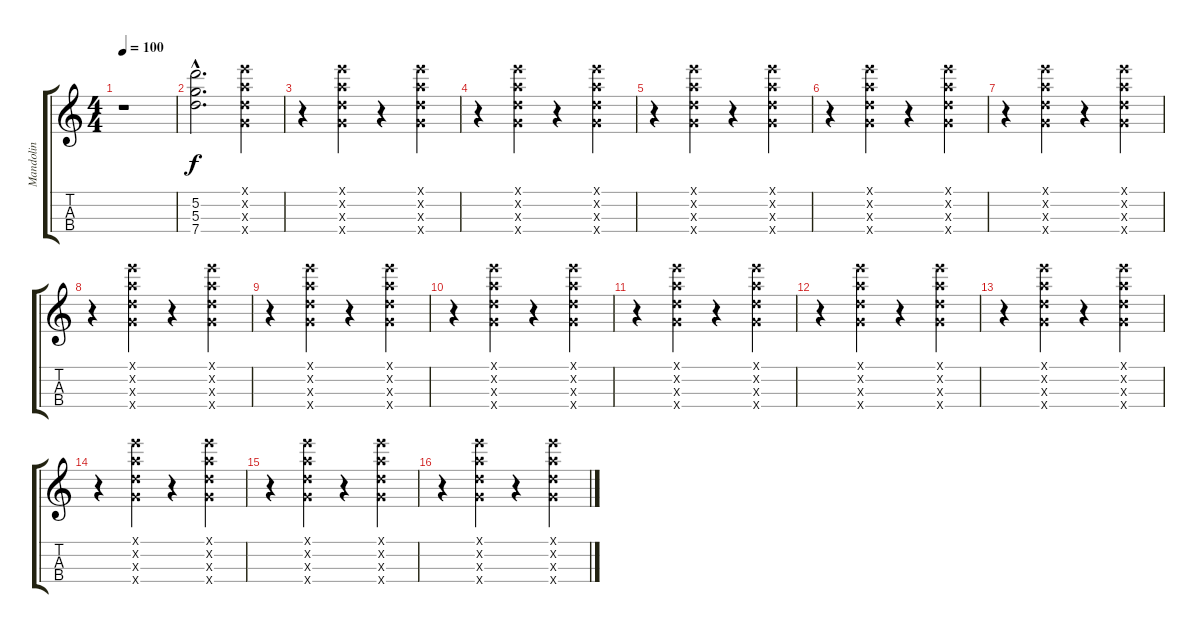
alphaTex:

\track ("Mandolin" "Mandolin") {instrument acousticguitarnylon}
\staff {score tabs}
\tuning (E5 A4 D4 G3) {hide}
\ts (4 4)
\tempo 100
\clef g2
\ks c
r.1{dy f instrument acousticguitarnylon} |
(5.2{hac} 5.3{hac} 7.4{hac}).2{d} (0.1{x} 0.2{x} 0.3{x} 0.4{x}).4 |
r.4 (0.1{x} 0.2{x} 0.3{x} 0.4{x}).4 r.4 (0.1{x} 0.2{x} 0.3{x} 0.4{x}).4 |
r.4 (0.1{x} 0.2{x} 0.3{x} 0.4{x}).4 r.4 (0.1{x} 0.2{x} 0.3{x} 0.4{x}).4 |
r.4 (0.1{x} 0.2{x} 0.3{x} 0.4{x}).4 r.4 (0.1{x} 0.2{x} 0.3{x} 0.4{x}).4 |
r.4 (0.1{x} 0.2{x} 0.3{x} 0.4{x}).4 r.4 (0.1{x} 0.2{x} 0.3{x} 0.4{x}).4 |
r.4 (0.1{x} 0.2{x} 0.3{x} 0.4{x}).4 r.4 (0.1{x} 0.2{x} 0.3{x} 0.4{x}).4 |
r.4 (0.1{x} 0.2{x} 0.3{x} 0.4{x}).4 r.4 (0.1{x} 0.2{x} 0.3{x} 0.4{x}).4 |
r.4 (0.1{x} 0.2{x} 0.3{x} 0.4{x}).4 r.4 (0.1{x} 0.2{x} 0.3{x} 0.4{x}).4 |
r.4 (0.1{x} 0.2{x} 0.3{x} 0.4{x}).4 r.4 (0.1{x} 0.2{x} 0.3{x} 0.4{x}).4 |
r.4 (0.1{x} 0.2{x} 0.3{x} 0.4{x}).4 r.4 (0.1{x} 0.2{x} 0.3{x} 0.4{x}).4 |
r.4 (0.1{x} 0.2{x} 0.3{x} 0.4{x}).4 r.4 (0.1{x} 0.2{x} 0.3{x} 0.4{x}).4 |
r.4 (0.1{x} 0.2{x} 0.3{x} 0.4{x}).4 r.4 (0.1{x} 0.2{x} 0.3{x} 0.4{x}).4 |
r.4 (0.1{x} 0.2{x} 0.3{x} 0.4{x}).4 r.4 (0.1{x} 0.2{x} 0.3{x} 0.4{x}).4 |
r.4 (0.1{x} 0.2{x} 0.3{x} 0.4{x}).4 r.4 (0.1{x} 0.2{x} 0.3{x} 0.4{x}).4 |
r.4 (0.1{x} 0.2{x} 0.3{x} 0.4{x}).4 r.4 (0.1{x} 0.2{x} 0.3{x} 0.4{x}).4
